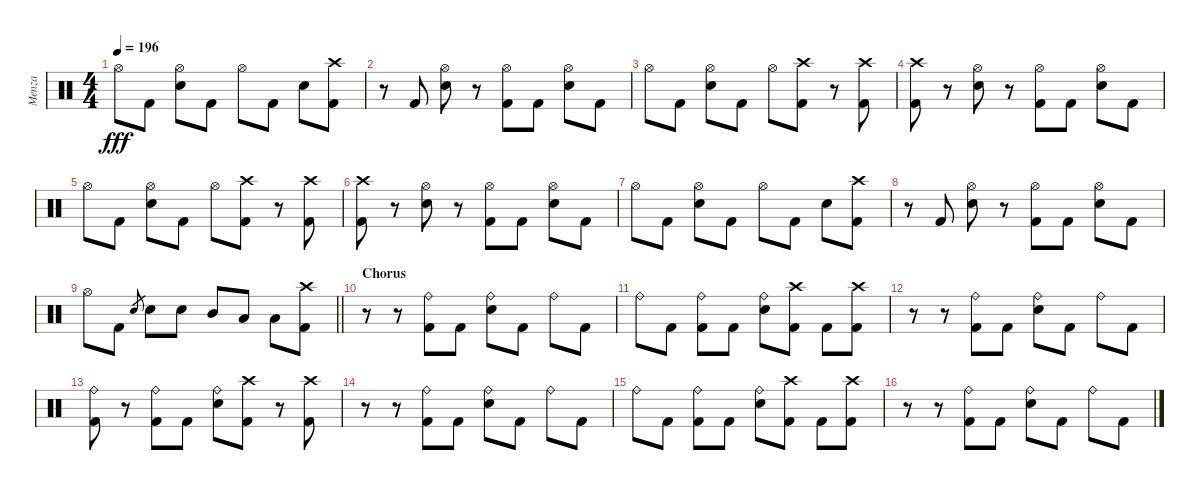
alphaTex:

\track ("Menza" "Menza") {instrument percussion}
\staff {score}
\articulation defaults
\ts (4 4)
\tempo 196
\clef neutral
\ks c "Hi-Hat (open)".8{dy fff} "Kick (hit) 2".8
("Hi-Hat (open)" "Snare (hit) 2").8 "Kick (hit) 2".8 "Hi-Hat (open)".8 "Kick (hit) 2".8 "Snare (hit) 2".8 ("Crash high (hit)" "Kick (hit) 2").8 |
r.8 "Kick (hit) 2".8 ("Hi-Hat (open)" "Snare (hit) 2").8 r.8 ("Hi-Hat (open)" "Kick (hit) 2").8 "Kick (hit) 2".8 ("Hi-Hat (open)" "Snare (hit) 2").8 "Kick (hit) 2".8 |
"Hi-Hat (open)".8 "Kick (hit) 2".8 ("Hi-Hat (open)" "Snare (hit) 2").8 "Kick (hit) 2".8 "Hi-Hat (open)".8 ("Crash high (hit)" "Kick (hit) 2").8 r.8 ("Crash high (hit)" "Kick (hit) 2").8 |
("Crash high (hit)" "Kick (hit) 2").8 r.8 ("Hi-Hat (open)" "Snare (hit) 2").8 r.8 ("Hi-Hat (open)" "Kick (hit) 2").8 "Kick (hit) 2".8 ("Hi-Hat (open)" "Snare (hit) 2").8 "Kick (hit) 2".8 |
"Hi-Hat (open)".8 "Kick (hit) 2".8 ("Hi-Hat (open)" "Snare (hit) 2").8 "Kick (hit) 2".8 "Hi-Hat (open)".8 ("Crash high (hit)" "Kick (hit) 2").8 r.8 ("Crash high (hit)" "Kick (hit) 2").8 |
("Crash high (hit)" "Kick (hit) 2").8 r.8 ("Hi-Hat (open)" "Snare (hit) 2").8 r.8 ("Hi-Hat (open)" "Kick (hit) 2").8 "Kick (hit) 2".8 ("Hi-Hat (open)" "Snare (hit) 2").8 "Kick (hit) 2".8 |
"Hi-Hat (open)".8 "Kick (hit) 2".8 ("Hi-Hat (open)" "Snare (hit) 2").8 "Kick (hit) 2".8 "Hi-Hat (open)".8 "Kick (hit) 2".8 "Snare (hit) 2".8 ("Crash high (hit)" "Kick (hit) 2").8 |
r.8 "Kick (hit) 2".8 ("Hi-Hat (open)" "Snare (hit) 2").8 r.8 ("Hi-Hat (open)" "Kick (hit) 2").8 "Kick (hit) 2".8 ("Hi-Hat (open)" "Snare (hit) 2").8 "Kick (hit) 2".8 |
\barLineRight lightlight "Hi-Hat (open)".8 "Kick (hit) 2".8 "Snare (hit) 2".8{gr} "Snare (hit) 2".8 "Snare (hit) 2".8 "Mid Tom (hit)".8 "Low Tom (hit)".8 "Low Floor Tom (hit)".8
("Crash high (hit)" "Kick (hit) 2").8 |
\section ("" "Chorus")
r.8 r.8 ("Ride (bell)" "Kick (hit) 2").8 "Kick (hit) 2".8 ("Ride (bell)" "Snare (hit) 2").8 "Kick (hit) 2".8 "Ride (bell)".8 "Kick (hit) 2".8 |
"Ride (bell)".8 "Kick (hit) 2".8 ("Ride (bell)" "Kick (hit) 2").8 "Kick (hit) 2".8 ("Ride (bell)" "Snare (hit) 2").8 ("Crash high (hit)" "Kick (hit) 2").8 "Kick (hit) 2".8 ("Crash high (hit)" "Kick (hit) 2").8 |
r.8 r.8 ("Ride (bell)" "Kick (hit) 2").8 "Kick (hit) 2".8 ("Ride (bell)" "Snare (hit) 2").8 "Kick (hit) 2".8 "Ride (bell)".8 "Kick (hit) 2".8 |
("Ride (bell)" "Kick (hit) 2").8 r.8 ("Ride (bell)" "Kick (hit) 2").8 "Kick (hit) 2".8 ("Ride (bell)" "Snare (hit) 2").8 ("Crash high (hit)" "Kick (hit) 2").8 r.8 ("Crash high (hit)" "Kick (hit) 2").8 |
r.8 r.8 ("Ride (bell)" "Kick (hit) 2").8 "Kick (hit) 2".8 ("Ride (bell)" "Snare (hit) 2").8 "Kick (hit) 2".8 "Ride (bell)".8 "Kick (hit) 2".8 |
"Ride (bell)".8 "Kick (hit) 2".8 ("Ride (bell)" "Kick (hit) 2").8 "Kick (hit) 2".8 ("Ride (bell)" "Snare (hit) 2").8 ("Crash high (hit)" "Kick (hit) 2").8 "Kick (hit) 2".8 ("Crash high (hit)" "Kick (hit) 2").8 |
r.8 r.8 ("Ride (bell)" "Kick (hit) 2").8 "Kick (hit) 2".8 ("Ride (bell)" "Snare (hit) 2").8 "Kick (hit) 2".8 "Ride (bell)".8 "Kick (hit) 2".8
